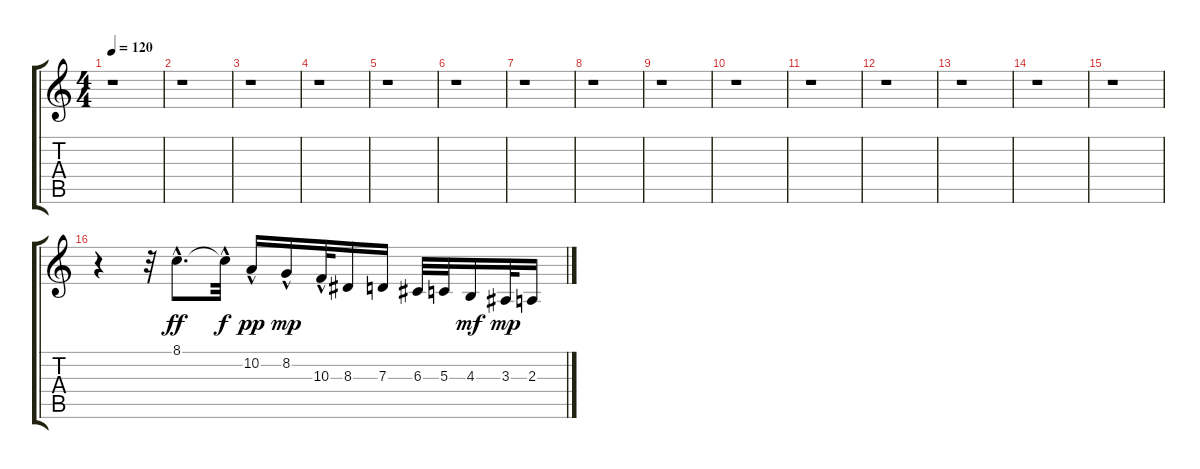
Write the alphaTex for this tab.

\track "" {instrument trumpet}
\staff {score tabs}
\tuning (E4 B3 G3 D3 A2 E2) {hide}
\ts (4 4)
\tempo 120
\clef g2
\ks c
r.1{dy mp} |
r.1 |
r.1 |
r.1 |
r.1 |
r.1 |
r.1 |
r.1 |
r.1 |
r.1 |
r.1 |
r.1 |
r.1 |
r.1 |
r.1 |
r.4 r.32 8.1{hac}.8{d dy ff} 8.1{hac t}.32{dy f} 10.2{hac}.16{dy pp} 8.2{hac}.16{dy mp} 10.3{hac}.32 8.3.16 7.3.16 6.3.32 5.3.32 4.3.16{dy mf} 3.3.32{dy mp} 2.3.16
